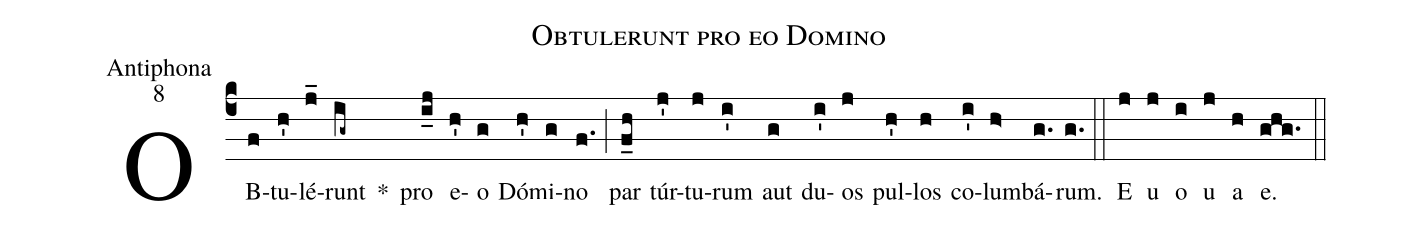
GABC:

name:Obtulerunt pro eo Domino;
office-part:Antiphona;
mode:8;
%%
(c4)OB(f)tu(h')lé(j_)runt(ig~) *() pro(i_j) e(h')o(g) Dó(h')mi(g)no(f.) (;) par(f_h) túr(j')tu(j)rum(i') aut(g) du(i')os(j) pul(h')los(h) co(i')lum(h>)bá(g.)rum.(g.) (::) E(j) u(j) o(i) u(j) a(h) e.(ghg.) (::)
